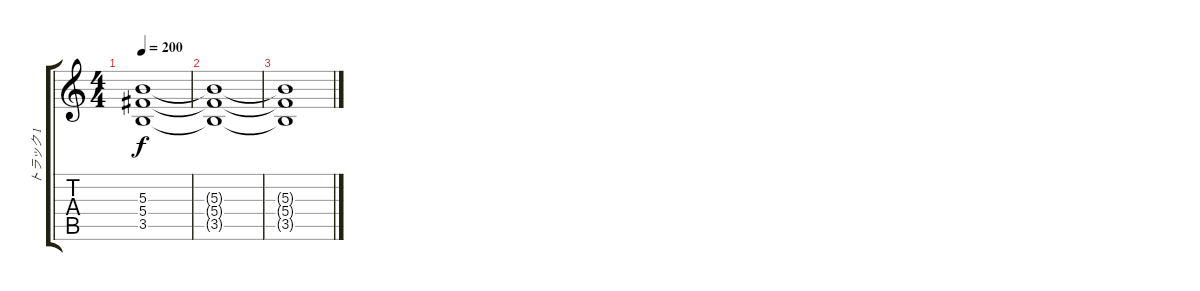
\track ("トラック 1" "トラック 1") {instrument acousticguitarsteel}
\staff {score tabs}
\tuning (Eb4 Bb3 Gb3 Db3 Ab2 Eb2) {hide}
\ts (4 4)
\tempo 200
\clef g2
\ks c
(5.3 5.4 3.5).1{dy f} |
(5.3{t} 5.4{t} 3.5{t}).1 |
(5.3{t} 5.4{t} 3.5{t}).1
